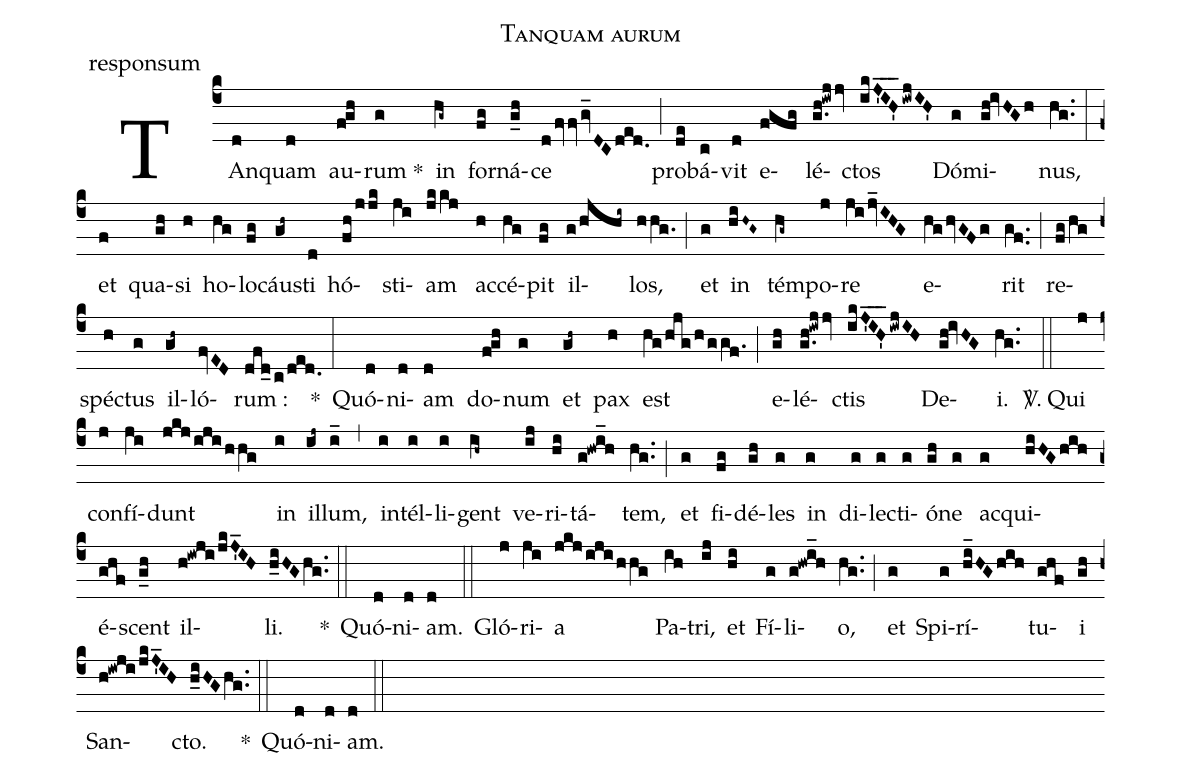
name:Tanquam aurum;
office-part:responsum;
%%
(c4) TAn(d)quam(d) au(f!gh)rum *(g) in(hg~) for(fg)ná(g_h)ce(dfvvgv_DCded.) (;) pro(de)bá(c)vit(d) e(fgfg)lé(g.h!iwjjv)ctos(ikJ'IH'___iwjIH') Dó(g)mi(gh!ivHGh)nus,(hg..) (:)
et(f) qua(gh)si(h) ho(hg)lo(fg)cáu(gh~)sti(d) hó(fh/jjk)sti(ji)am(jkkj) ac(h)cé(hg)pit(fg) il(g/hjhi~)los,(hhg.) (;) et(g) in(hiH~G~) tém(hg~)po(j)re(jijv_IHG) e(hghvGFg)rit(gf..) (;) re(fg/hg)spé(h)ctus(g) il(gh~)ló(fvED)rum :(dfd_c/ded.) *(:)
Quó(d)ni(d)am(d) do(f!gh)num(g) et(gh~) pax(h) est(hg/hjg/h/ggf.) (;) e(gh)lé(g.h!iwjjv)ctis(ikJ'IH'___iwjIH) De(gh!ivHG)i.(hg..) (::)

<sp>V/</sp>. Qui(j) con(j)fí(ji)dunt(jkj/iji/hhg) in(i) il(ij~)lum,(i_) (,) in(i)tél(i)li(i)gent(ih~) ve(ij)ri(hi)tá(g!hwi_h)tem,(hg..) (;) et(g) fi(fg)dé(gh)les(g) in(g) di(g)le(g)cti(g)ó(gh)ne(g) ac(g)qui(hiHGhih)é(ghf)scent(g_h) il(h!iwji/jkJ'_IH)li.(h_iHGhg..) *(::) Quó(d)ni(d)am.(d) (::)

Gló(j)ri(ji)a(jkj/iji/hhg) Pa(ih)tri,(ij) et(hi) Fí(g)li(g!hwi_h)o,(hg..) (;) et(g) Spi(g)rí(hi_HGhih)tu(ghf)i(gh) San(h!iwji/jkJ'_IH)cto.(h_iHGhg..) *(::) Quó(d)ni(d)am.(d) (::)
